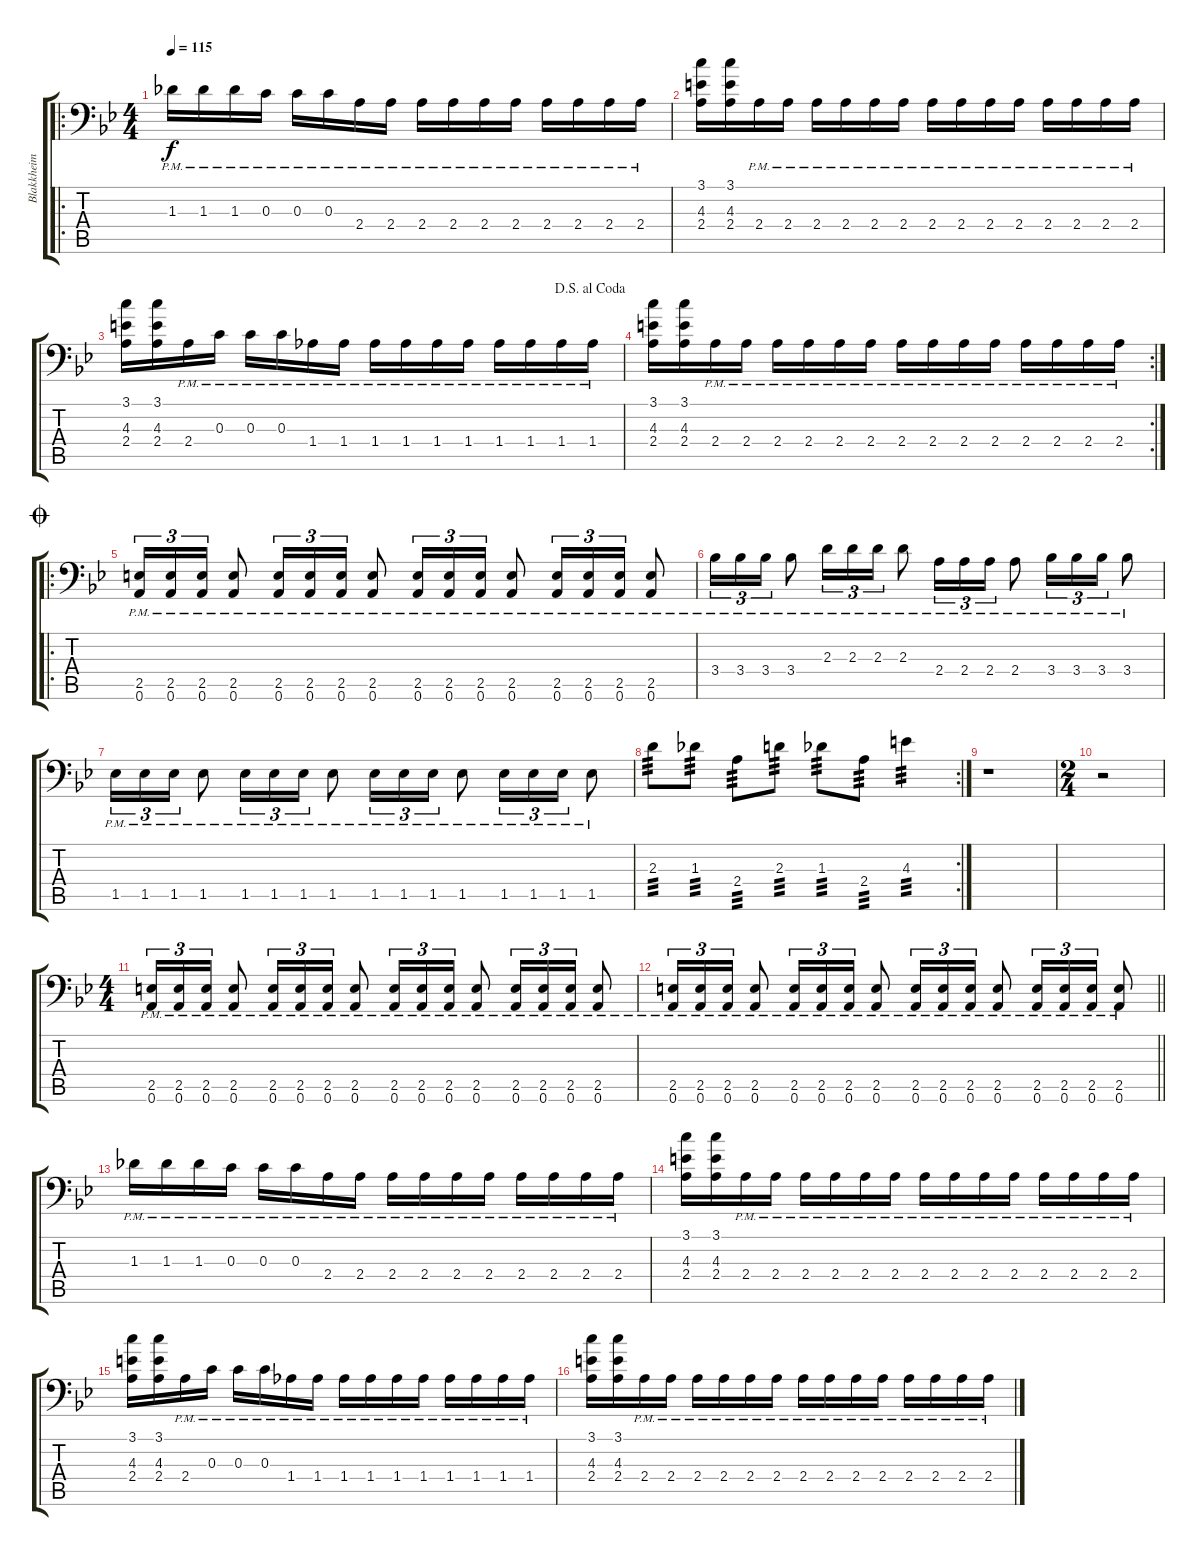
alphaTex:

\track ("Blakkheim" "Blakkheim") {instrument distortionguitar}
\staff {score tabs}
\tuning (A3 E3 C3 G2 D2 A1) {hide}
\ro
\ts (4 4)
\tempo 115
\clef f4
\ks bb
1.3{pm}.16{dy f} 1.3{pm}.16 1.3{pm}.16 0.3{pm}.16 0.3{pm}.16 0.3{pm}.16 2.4{pm}.16 2.4{pm}.16 2.4{pm}.16 2.4{pm}.16 2.4{pm}.16 2.4{pm}.16 2.4{pm}.16 2.4{pm}.16 2.4{pm}.16 2.4{pm}.16 |
(3.1 4.3 2.4).16 (3.1 4.3 2.4).16 2.4{pm}.16 2.4{pm}.16 2.4{pm}.16 2.4{pm}.16 2.4{pm}.16 2.4{pm}.16 2.4{pm}.16 2.4{pm}.16 2.4{pm}.16 2.4{pm}.16 2.4{pm}.16 2.4{pm}.16 2.4{pm}.16 2.4{pm}.16 |
\jump dalsegnoalcoda
(3.1 4.3 2.4).16 (3.1 4.3 2.4).16 2.4{pm}.16 0.3{pm}.16 0.3{pm}.16 0.3{pm}.16 1.4{pm}.16 1.4{pm}.16 1.4{pm}.16 1.4{pm}.16 1.4{pm}.16 1.4{pm}.16 1.4{pm}.16 1.4{pm}.16 1.4{pm}.16 1.4{pm}.16 |
\rc 2
(3.1 4.3 2.4).16 (3.1 4.3 2.4).16 2.4{pm}.16 2.4{pm}.16 2.4{pm}.16 2.4{pm}.16 2.4{pm}.16 2.4{pm}.16 2.4{pm}.16 2.4{pm}.16 2.4{pm}.16 2.4{pm}.16 2.4{pm}.16 2.4{pm}.16 2.4{pm}.16 2.4{pm}.16 |
\ro
\jump coda
(2.5{pm} 0.6{pm}).16{tu (3 2)} (2.5{pm} 0.6{pm}).16{tu (3 2)} (2.5{pm} 0.6{pm}).16{tu (3 2)} (2.5{pm} 0.6{pm}).8 (2.5{pm} 0.6{pm}).16{tu (3 2)} (2.5{pm} 0.6{pm}).16{tu (3 2)} (2.5{pm} 0.6{pm}).16{tu (3 2)} (2.5{pm} 0.6{pm}).8 (2.5{pm} 0.6{pm}).16{tu (3 2)} (2.5{pm} 0.6{pm}).16{tu (3 2)} (2.5{pm} 0.6{pm}).16{tu (3 2)} (2.5{pm} 0.6{pm}).8 (2.5{pm} 0.6{pm}).16{tu (3 2)} (2.5{pm} 0.6{pm}).16{tu (3 2)} (2.5{pm} 0.6{pm}).16{tu (3 2)} (2.5{pm} 0.6{pm}).8 |
3.4{pm}.16{tu (3 2)} 3.4{pm}.16{tu (3 2)} 3.4{pm}.16{tu (3 2)} 3.4{pm}.8 2.3{pm}.16{tu (3 2)} 2.3{pm}.16{tu (3 2)} 2.3{pm}.16{tu (3 2)} 2.3{pm}.8 2.4{pm}.16{tu (3 2)} 2.4{pm}.16{tu (3 2)} 2.4{pm}.16{tu (3 2)} 2.4{pm}.8 3.4{pm}.16{tu (3 2)} 3.4{pm}.16{tu (3 2)} 3.4{pm}.16{tu (3 2)} 3.4{pm}.8 |
1.5{pm}.16{tu (3 2)} 1.5{pm}.16{tu (3 2)} 1.5{pm}.16{tu (3 2)} 1.5{pm}.8 1.5{pm}.16{tu (3 2)} 1.5{pm}.16{tu (3 2)} 1.5{pm}.16{tu (3 2)} 1.5{pm}.8 1.5{pm}.16{tu (3 2)} 1.5{pm}.16{tu (3 2)} 1.5{pm}.16{tu (3 2)} 1.5{pm}.8 1.5{pm}.16{tu (3 2)} 1.5{pm}.16{tu (3 2)} 1.5{pm}.16{tu (3 2)} 1.5{pm}.8 |
\rc 2
2.3.8{tp 3} 1.3.8{tp 3} 2.4.8{tp 3} 2.3.8{tp 3} 1.3.8{tp 3} 2.4.8{tp 3} 4.3.4{tp 3} |
r.1 |
\ts (2 4)
r.2 |
\ts (4 4)
(2.5{pm} 0.6{pm}).16{tu (3 2)} (2.5{pm} 0.6{pm}).16{tu (3 2)} (2.5{pm} 0.6{pm}).16{tu (3 2)} (2.5{pm} 0.6{pm}).8 (2.5{pm} 0.6{pm}).16{tu (3 2)} (2.5{pm} 0.6{pm}).16{tu (3 2)} (2.5{pm} 0.6{pm}).16{tu (3 2)} (2.5{pm} 0.6{pm}).8 (2.5{pm} 0.6{pm}).16{tu (3 2)} (2.5{pm} 0.6{pm}).16{tu (3 2)} (2.5{pm} 0.6{pm}).16{tu (3 2)} (2.5{pm} 0.6{pm}).8 (2.5{pm} 0.6{pm}).16{tu (3 2)} (2.5{pm} 0.6{pm}).16{tu (3 2)} (2.5{pm} 0.6{pm}).16{tu (3 2)} (2.5{pm} 0.6{pm}).8 |
\barLineRight lightlight
(2.5{pm} 0.6{pm}).16{tu (3 2)} (2.5{pm} 0.6{pm}).16{tu (3 2)} (2.5{pm} 0.6{pm}).16{tu (3 2)} (2.5{pm} 0.6{pm}).8 (2.5{pm} 0.6{pm}).16{tu (3 2)} (2.5{pm} 0.6{pm}).16{tu (3 2)} (2.5{pm} 0.6{pm}).16{tu (3 2)} (2.5{pm} 0.6{pm}).8 (2.5{pm} 0.6{pm}).16{tu (3 2)} (2.5{pm} 0.6{pm}).16{tu (3 2)} (2.5{pm} 0.6{pm}).16{tu (3 2)} (2.5{pm} 0.6{pm}).8 (2.5{pm} 0.6{pm}).16{tu (3 2)} (2.5{pm} 0.6{pm}).16{tu (3 2)} (2.5{pm} 0.6{pm}).16{tu (3 2)} (2.5{pm} 0.6{pm}).8 |
1.3{pm}.16 1.3{pm}.16 1.3{pm}.16 0.3{pm}.16 0.3{pm}.16 0.3{pm}.16 2.4{pm}.16 2.4{pm}.16 2.4{pm}.16 2.4{pm}.16 2.4{pm}.16 2.4{pm}.16 2.4{pm}.16 2.4{pm}.16 2.4{pm}.16 2.4{pm}.16 |
(3.1 4.3 2.4).16 (3.1 4.3 2.4).16 2.4{pm}.16 2.4{pm}.16 2.4{pm}.16 2.4{pm}.16 2.4{pm}.16 2.4{pm}.16 2.4{pm}.16 2.4{pm}.16 2.4{pm}.16 2.4{pm}.16 2.4{pm}.16 2.4{pm}.16 2.4{pm}.16 2.4{pm}.16 |
(3.1 4.3 2.4).16 (3.1 4.3 2.4).16 2.4{pm}.16 0.3{pm}.16 0.3{pm}.16 0.3{pm}.16 1.4{pm}.16 1.4{pm}.16 1.4{pm}.16 1.4{pm}.16 1.4{pm}.16 1.4{pm}.16 1.4{pm}.16 1.4{pm}.16 1.4{pm}.16 1.4{pm}.16 |
(3.1 4.3 2.4).16 (3.1 4.3 2.4).16 2.4{pm}.16 2.4{pm}.16 2.4{pm}.16 2.4{pm}.16 2.4{pm}.16 2.4{pm}.16 2.4{pm}.16 2.4{pm}.16 2.4{pm}.16 2.4{pm}.16 2.4{pm}.16 2.4{pm}.16 2.4{pm}.16 2.4{pm}.16
